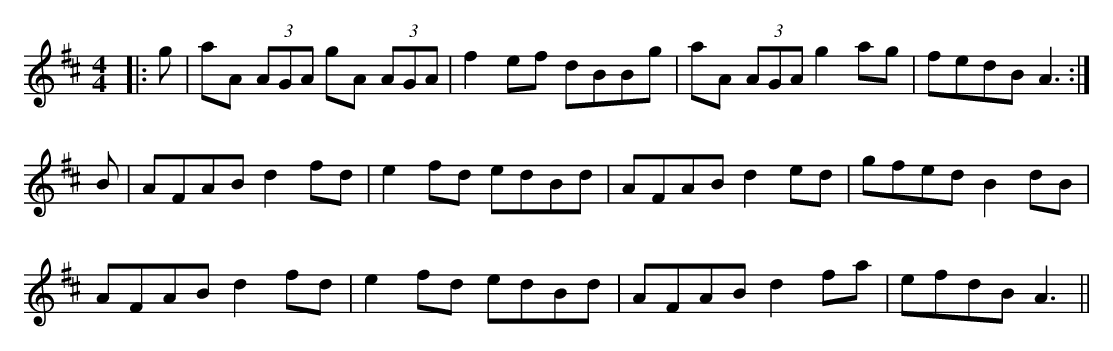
X:1
M:4/4
K:D
|:g|aA (3AGA gA (3AGA|f2 ef dBBg|aA (3AGA g2 ag|fedB A3:|
B|AFAB d2 fd|e2 fd edBd|AFAB d2 ed|gfed B2 dB|
AFAB d2 fd|e2 fd edBd|AFAB d2 fa|efdB A3||
